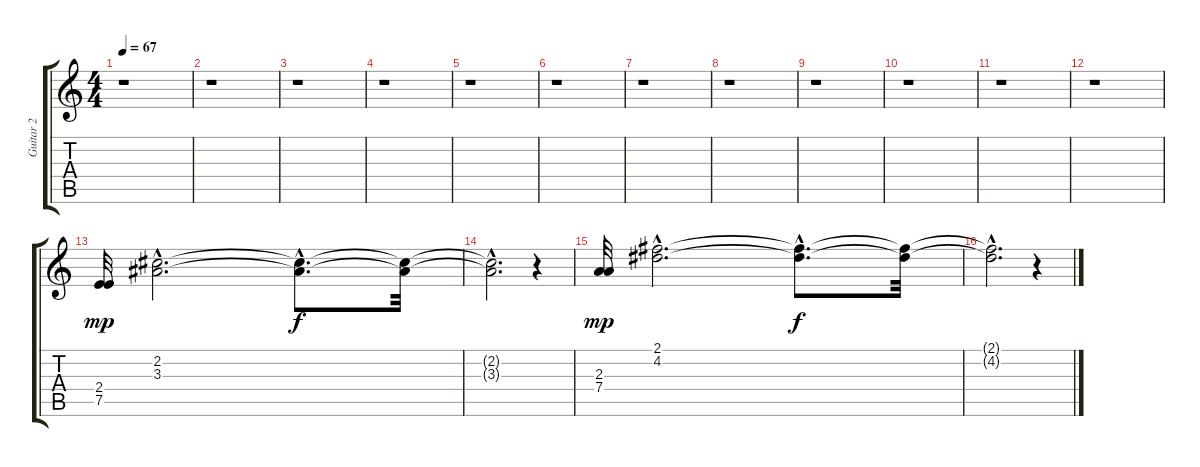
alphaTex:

\track ("Guitar 2" "Guitar 2") {instrument distortionguitar}
\staff {score tabs}
\tuning (E4 B3 G3 D3 A2 E2) {hide}
\ts (4 4)
\tempo 67
\clef g2
\ks c
r.1{dy f} |
r.1 |
r.1 |
r.1 |
r.1 |
r.1 |
r.1 |
r.1 |
r.1 |
r.1 |
r.1 |
r.1 |
(2.4 7.5).32{dy mp volume 12} (2.2{hac} 3.3{hac}).2{d} (2.2{hac t} 3.3{hac t}).8{d dy f} (2.2{t} 3.3{t}).32 |
(2.2{hac t} 3.3{hac t}).2{d} r.4 |
(2.3 7.4).32{dy mp} (2.1{hac} 4.2{hac}).2{d} (2.1{hac t} 4.2{hac t}).8{d dy f} (2.1{t} 4.2{t}).32 |
(2.1{hac t} 4.2{hac t}).2{d} r.4
